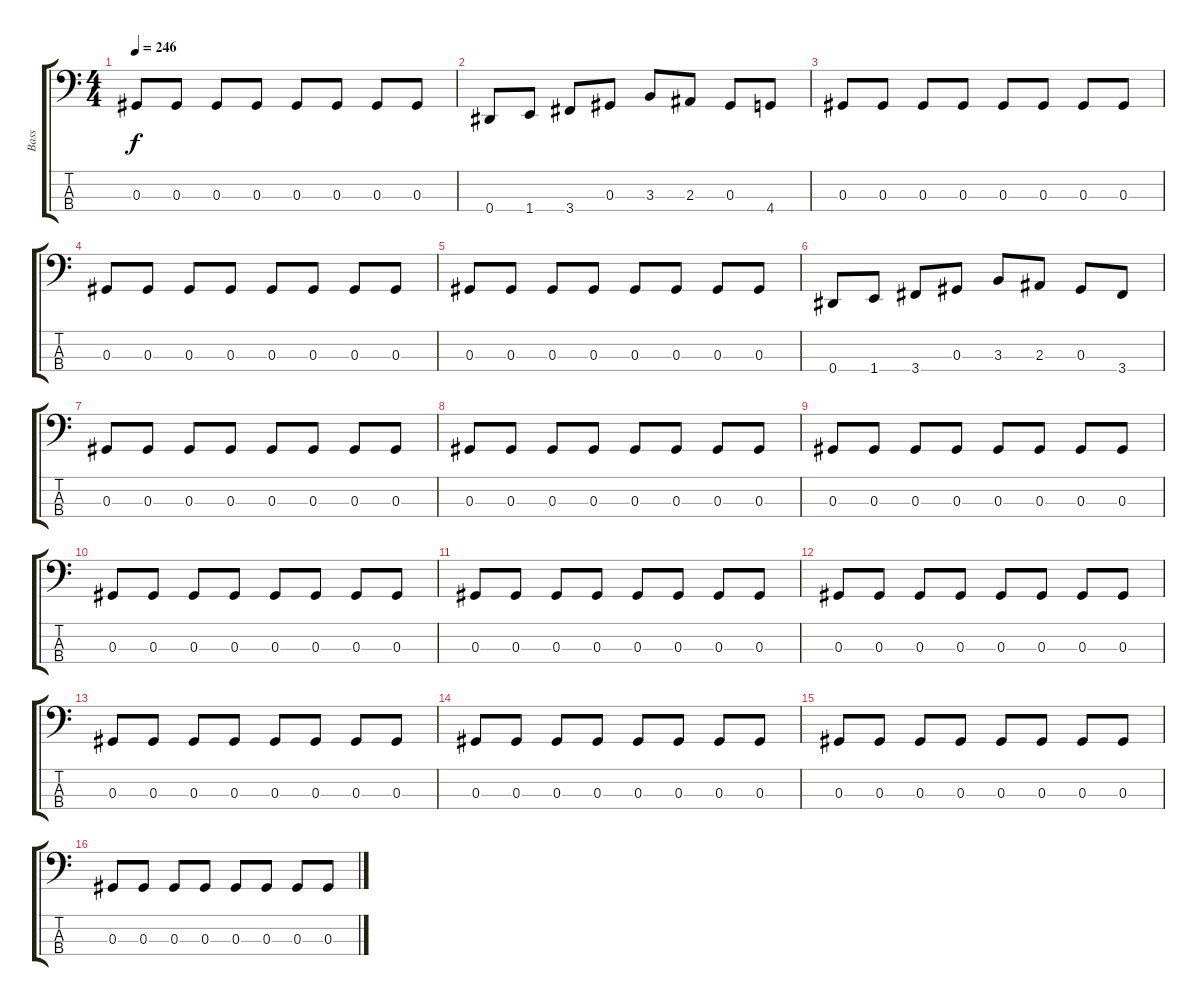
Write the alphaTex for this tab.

\track ("Bass" "Bass") {instrument electricbassfinger}
\staff {score tabs}
\tuning (Gb2 Db2 Ab1 Eb1) {hide}
\ts (4 4)
\tempo 246
\clef f4
\ks c
0.3.8{dy f} 0.3.8 0.3.8 0.3.8 0.3.8 0.3.8 0.3.8 0.3.8 |
0.4.8 1.4.8 3.4.8 0.3.8 3.3.8 2.3.8 0.3.8 4.4.8 |
0.3.8 0.3.8 0.3.8 0.3.8 0.3.8 0.3.8 0.3.8 0.3.8 |
0.3.8 0.3.8 0.3.8 0.3.8 0.3.8 0.3.8 0.3.8 0.3.8 |
0.3.8 0.3.8 0.3.8 0.3.8 0.3.8 0.3.8 0.3.8 0.3.8 |
0.4.8 1.4.8 3.4.8 0.3.8 3.3.8 2.3.8 0.3.8 3.4.8 |
0.3.8 0.3.8 0.3.8 0.3.8 0.3.8 0.3.8 0.3.8 0.3.8 |
0.3.8 0.3.8 0.3.8 0.3.8 0.3.8 0.3.8 0.3.8 0.3.8 |
0.3.8 0.3.8 0.3.8 0.3.8 0.3.8 0.3.8 0.3.8 0.3.8 |
0.3.8 0.3.8 0.3.8 0.3.8 0.3.8 0.3.8 0.3.8 0.3.8 |
0.3.8 0.3.8 0.3.8 0.3.8 0.3.8 0.3.8 0.3.8 0.3.8 |
0.3.8 0.3.8 0.3.8 0.3.8 0.3.8 0.3.8 0.3.8 0.3.8 |
0.3.8 0.3.8 0.3.8 0.3.8 0.3.8 0.3.8 0.3.8 0.3.8 |
0.3.8 0.3.8 0.3.8 0.3.8 0.3.8 0.3.8 0.3.8 0.3.8 |
0.3.8 0.3.8 0.3.8 0.3.8 0.3.8 0.3.8 0.3.8 0.3.8 |
0.3.8 0.3.8 0.3.8 0.3.8 0.3.8 0.3.8 0.3.8 0.3.8
